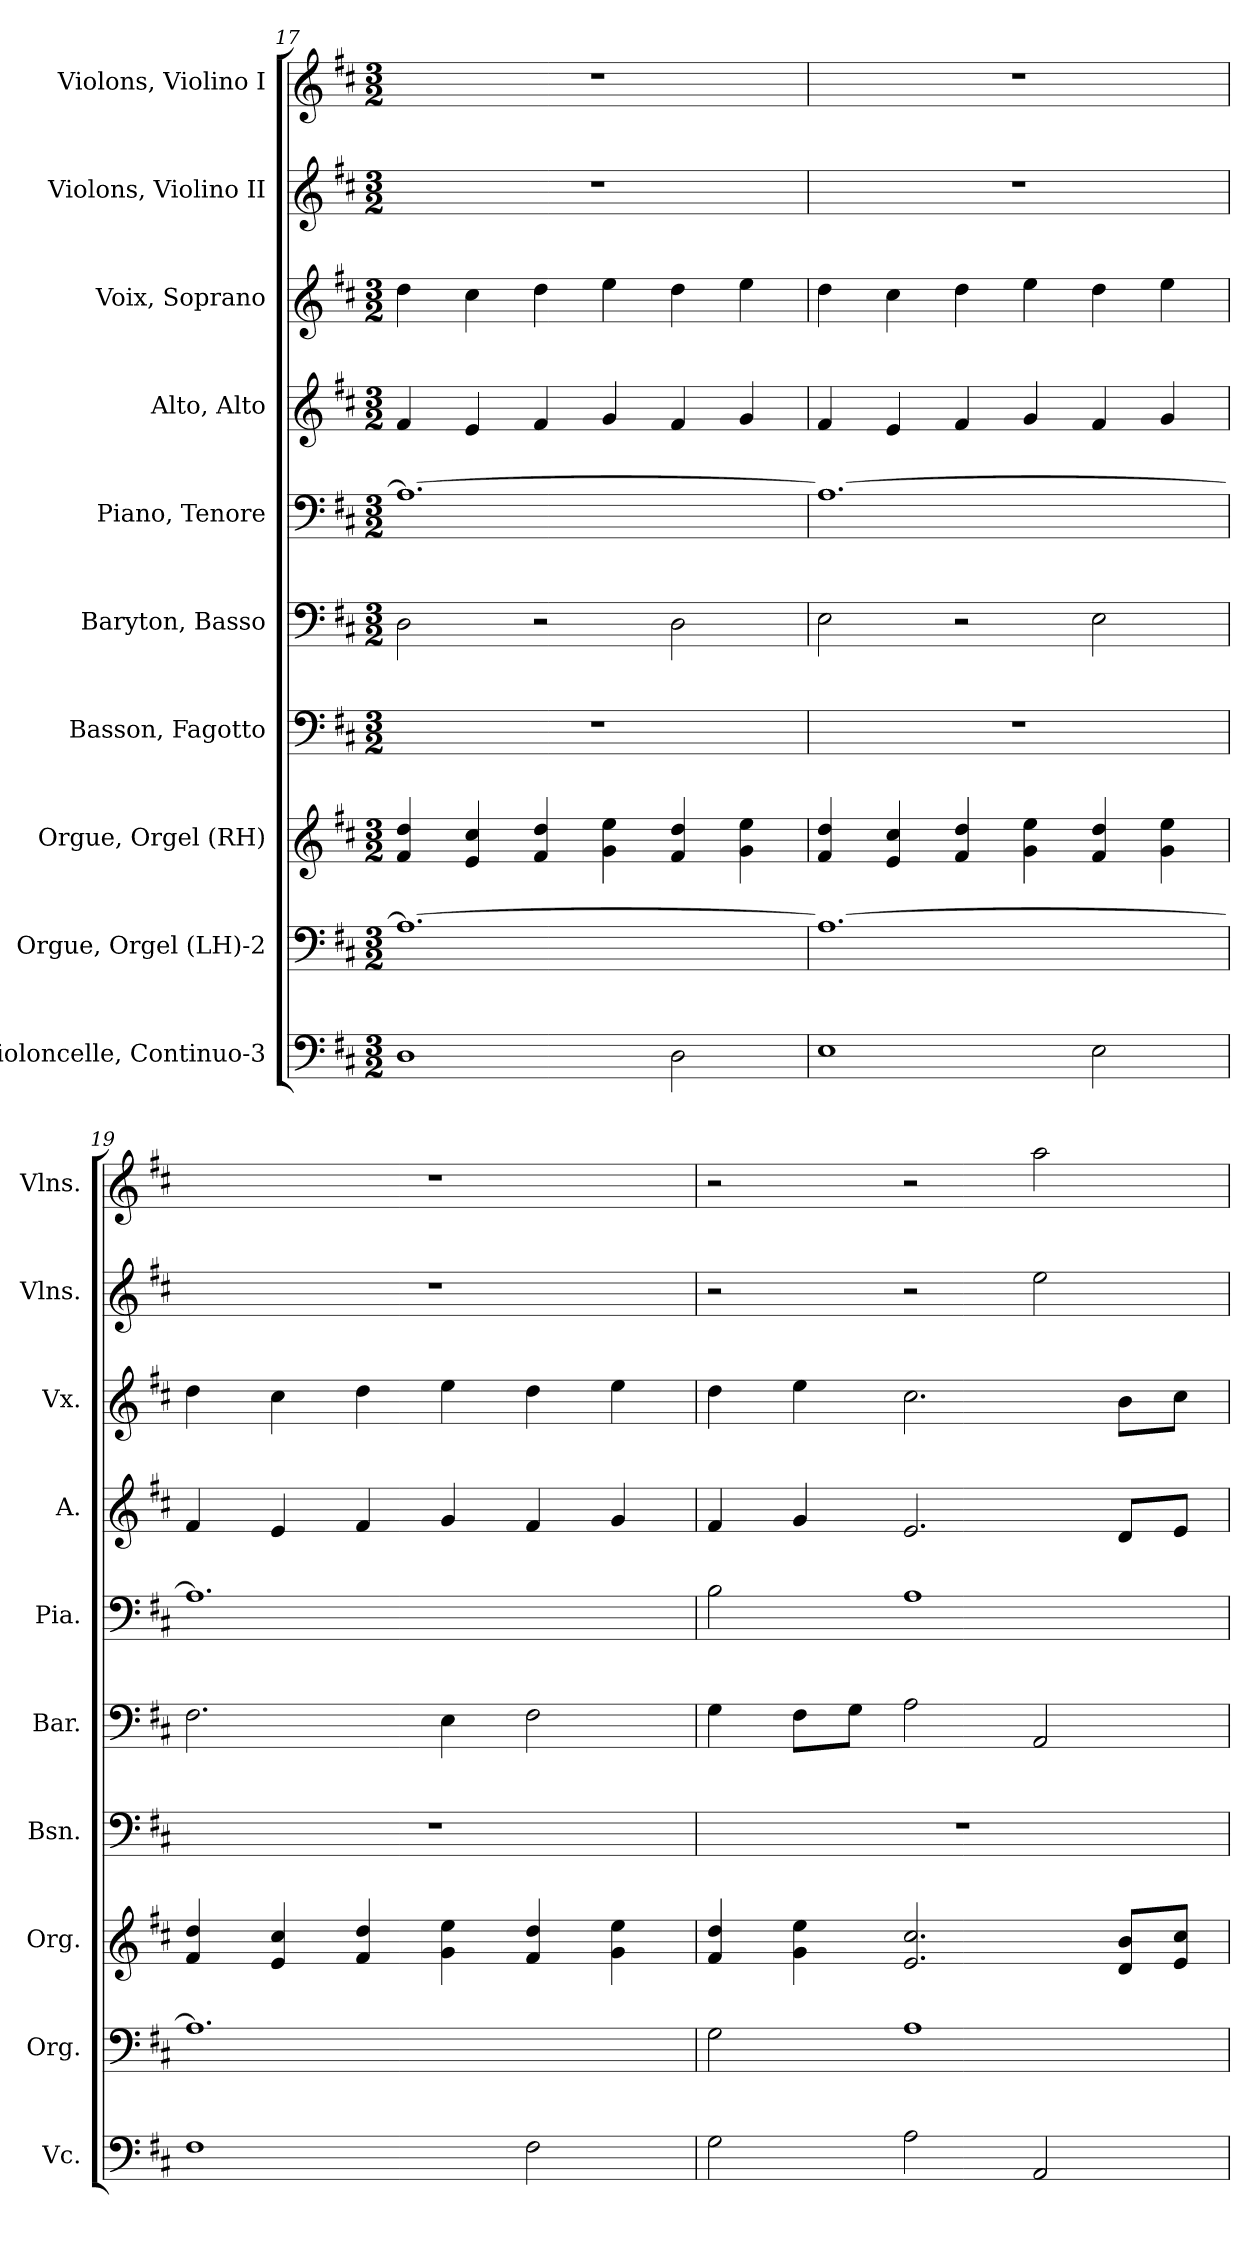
**kern	**kern	**kern	**kern	**kern	**kern	**kern	**kern	**kern	**kern
*part10	*part9	*part8	*part7	*part6	*part5	*part4	*part3	*part2	*part1
*staff10	*staff9	*staff8	*staff7	*staff6	*staff5	*staff4	*staff3	*staff2	*staff1
*I"Violoncelle, Continuo-3	*I"Orgue, Orgel (LH)-2	*I"Orgue, Orgel (RH)	*I"Basson, Fagotto	*I"Baryton, Basso	*I"Piano, Tenore	*I"Alto, Alto	*I"Voix, Soprano	*I"Violons, Violino II	*I"Violons, Violino I
*I'Vc.	*I'Org.	*I'Org.	*I'Bsn.	*I'Bar.	*I'Pia.	*I'A.	*I'Vx.	*I'Vlns.	*I'Vlns.
*clefF4	*clefF4	*clefG2	*clefF4	*clefF4	*clefF4	*clefG2	*clefG2	*clefG2	*clefG2
*k[f#c#]	*k[f#c#]	*k[f#c#]	*k[f#c#]	*k[f#c#]	*k[f#c#]	*k[f#c#]	*k[f#c#]	*k[f#c#]	*k[f#c#]
*M3/2	*M3/2	*M3/2	*M3/2	*M3/2	*M3/2	*M3/2	*M3/2	*M3/2	*M3/2
=17	=17	=17	=17	=17	=17	=17	=17	=17	=17
1D	1.A_	4f#/ 4dd/	1.r	2D\	1.A_	4f#/	4dd\	1.r	1.r
.	.	4e/ 4cc#/	.	.	.	4e/	4cc#\	.	.
.	.	4f#/ 4dd/	.	2r	.	4f#/	4dd\	.	.
.	.	4g\ 4ee\	.	.	.	4g/	4ee\	.	.
2D\	.	4f#/ 4dd/	.	2D\	.	4f#/	4dd\	.	.
.	.	4g\ 4ee\	.	.	.	4g/	4ee\	.	.
=18	=18	=18	=18	=18	=18	=18	=18	=18	=18
1E	1.A_	4f#/ 4dd/	1.r	2E\	1.A_	4f#/	4dd\	1.r	1.r
.	.	4e/ 4cc#/	.	.	.	4e/	4cc#\	.	.
.	.	4f#/ 4dd/	.	2r	.	4f#/	4dd\	.	.
.	.	4g\ 4ee\	.	.	.	4g/	4ee\	.	.
2E\	.	4f#/ 4dd/	.	2E\	.	4f#/	4dd\	.	.
.	.	4g\ 4ee\	.	.	.	4g/	4ee\	.	.
=19	=19	=19	=19	=19	=19	=19	=19	=19	=19
1F#	1.A]	4f#/ 4dd/	1.r	2.F#\	1.A]	4f#/	4dd\	1.r	1.r
.	.	4e/ 4cc#/	.	.	.	4e/	4cc#\	.	.
.	.	4f#/ 4dd/	.	.	.	4f#/	4dd\	.	.
.	.	4g\ 4ee\	.	4E\	.	4g/	4ee\	.	.
2F#\	.	4f#/ 4dd/	.	2F#\	.	4f#/	4dd\	.	.
.	.	4g\ 4ee\	.	.	.	4g/	4ee\	.	.
=20	=20	=20	=20	=20	=20	=20	=20	=20	=20
2G\	2G\	4f#/ 4dd/	1.r	4G\	2B\	4f#/	4dd\	2r	2r
.	.	4g\ 4ee\	.	8F#\L	.	4g/	4ee\	.	.
.	.	.	.	8G\J	.	.	.	.	.
2A\	1A	2.e/ 2.cc#/	.	2A\	1A	2.e/	2.cc#\	2r	2r
2AA/	.	.	.	2AA/	.	.	.	2ee\	2aa\
.	.	8d/ 8b/L	.	.	.	8d/L	8b\L	.	.
.	.	8e/ 8cc#/J	.	.	.	8e/J	8cc#\J	.	.
=	=	=	=	=	=	=	=	=	=
*-	*-	*-	*-	*-	*-	*-	*-	*-	*-
